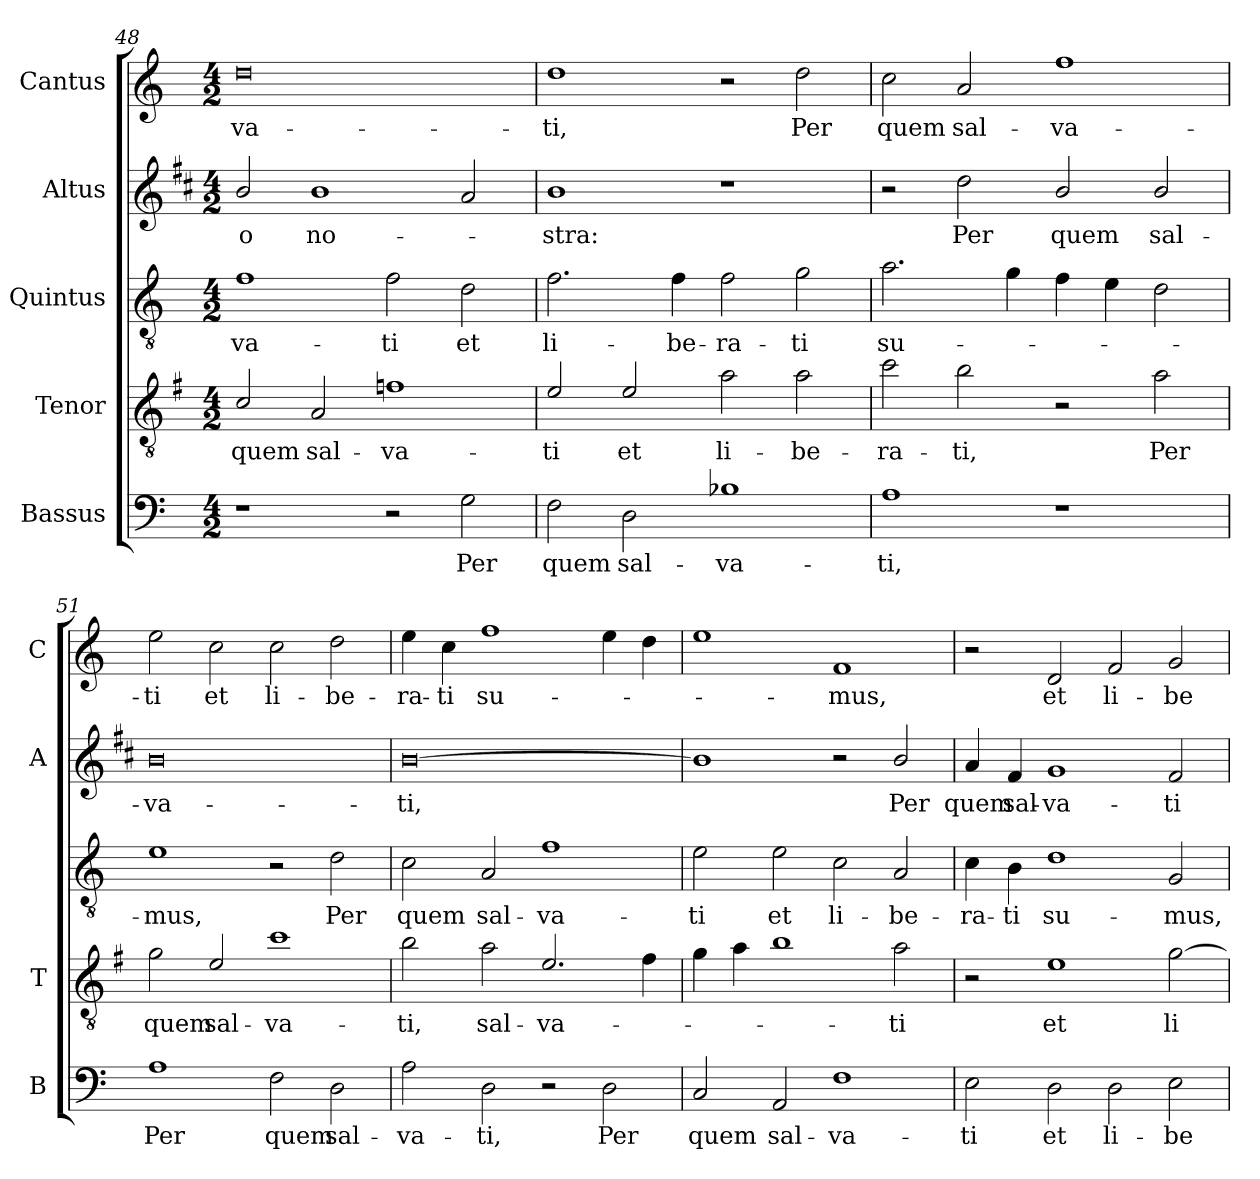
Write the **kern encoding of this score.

**kern	**text	**kern	**text	**kern	**text	**kern	**text	**kern	**text
*part5	*part5	*part4	*part4	*part3	*part3	*part2	*part2	*part1	*part1
*staff5	*staff5	*staff4	*staff4	*staff3	*staff3	*staff2	*staff2	*staff1	*staff1
*I"Bassus	*	*I"Tenor	*	*I"Quintus	*	*I"Altus	*	*I"Cantus	*
*I'B	*	*I'T	*	*	*	*I'A	*	*I'C	*
*clefF4	*	*clefGv2	*	*clefGv2	*	*clefG2	*	*clefG2	*
*	*	*ITrd4c7	*	*	*	*ITrd1c2	*	*	*
*k[]	*	*k[]	*	*k[]	*	*k[]	*	*k[]	*
*C:	*	*C:	*	*C:	*	*C:	*	*C:	*
*M4/2	*	*M4/2	*	*M4/2	*	*M4/2	*	*M4/2	*
=48	=48	=48	=48	=48	=48	=48	=48	=48	=48
!	!	!	!LO:LY:b	!	!LO:LY:b	!	!LO:LY:b	!	!LO:LY:b
1r	.	2F/	quem	1f	-va-	2a/	-o	0dd	-va-
!	!	!	!LO:LY:b	!	!	!	!LO:LY:b	!	!
.	.	2D/	sal-	.	.	1a	no-	.	.
!	!	!	!LO:LY:b	!	!LO:LY:b	!	!	!	!
2r	.	1B-X	-va-	2f\	-ti	.	.	.	.
!	!LO:LY:b	!	!	!	!LO:LY:b	!	!	!	!
2G\	Per	.	.	2d\	et	2g/	.	.	.
=49	=49	=49	=49	=49	=49	=49	=49	=49	=49
!	!LO:LY:b	!	!LO:LY:b	!	!LO:LY:b	!	!LO:LY:b	!	!LO:LY:b
2F\	quem	2A/	-ti	2.f\	li-	1a	-stra:	1dd	-ti,
!	!LO:LY:b	!	!LO:LY:b	!	!	!	!	!	!
2D\	sal-	2A/	et	.	.	.	.	.	.
!	!	!	!	!	!LO:LY:b	!	!	!	!
.	.	.	.	4f\	-be-	.	.	.	.
!	!LO:LY:b	!	!LO:LY:b	!	!LO:LY:b	!	!	!	!
1B-X	-va-	2d\	li-	2f\	-ra-	1r	.	2r	.
!	!	!	!LO:LY:b	!	!LO:LY:b	!	!	!	!LO:LY:b
.	.	2d\	-be-	2g\	-ti	.	.	2dd\	Per
=50	=50	=50	=50	=50	=50	=50	=50	=50	=50
!	!LO:LY:b	!	!LO:LY:b	!	!LO:LY:b	!	!	!	!LO:LY:b
1A	-ti,	2f\	-ra-	2.a\	su-	2r	.	2cc\	quem
!	!	!	!LO:LY:b	!	!	!	!LO:LY:b	!	!LO:LY:b
.	.	2e\	-ti,	.	.	2cc\	Per	2a/	sal-
.	.	.	.	4g\	.	.	.	.	.
!	!	!	!	!	!	!	!LO:LY:b	!	!LO:LY:b
1r	.	2r	.	4f\	.	2a/	quem	1ff	-va-
.	.	.	.	4e\	.	.	.	.	.
!	!	!	!LO:LY:b	!	!	!	!LO:LY:b	!	!
.	.	2d\	Per	2d\	.	2a/	sal-	.	.
!!LO:PB:g=z
=51	=51	=51	=51	=51	=51	=51	=51	=51	=51
!	!LO:LY:b	!	!LO:LY:b	!	!LO:LY:b	!	!LO:LY:b	!	!LO:LY:b
1A	Per	2c\	quem	1e	-mus,	0a	-va-	2ee\	-ti
!	!	!	!LO:LY:b	!	!	!	!	!	!LO:LY:b
.	.	2A/	sal-	.	.	.	.	2cc\	et
!	!LO:LY:b	!	!LO:LY:b	!	!	!	!	!	!LO:LY:b
2F\	quem	1f	-va-	2r	.	.	.	2cc\	li-
!	!LO:LY:b	!	!	!	!LO:LY:b	!	!	!	!LO:LY:b
2D\	sal-	.	.	2d\	Per	.	.	2dd\	-be-
=52	=52	=52	=52	=52	=52	=52	=52	=52	=52
!	!LO:LY:b	!	!LO:LY:b	!	!LO:LY:b	!	!LO:LY:b	!	!LO:LY:b
2A\	-va-	2e\	-ti,	2c\	quem	[0a	-ti,	4ee\	-ra-
!	!	!	!	!	!	!	!	!	!LO:LY:b
.	.	.	.	.	.	.	.	4cc\	-ti
!	!LO:LY:b	!	!LO:LY:b	!	!LO:LY:b	!	!	!	!LO:LY:b
2D\	-ti,	2d\	sal-	2A/	sal-	.	.	1ff	su-
!	!	!	!LO:LY:b	!	!LO:LY:b	!	!	!	!
2r	.	2.A/	-va-	1f	-va-	.	.	.	.
!	!LO:LY:b	!	!	!	!	!	!	!	!
2D\	Per	.	.	.	.	.	.	4ee\	.
.	.	4B\	.	.	.	.	.	4dd\	.
=53	=53	=53	=53	=53	=53	=53	=53	=53	=53
!	!LO:LY:b	!	!	!	!LO:LY:b	!	!	!	!
2C/	quem	4c\	.	2e\	-ti	1a]	.	1ee	.
.	.	4d\	.	.	.	.	.	.	.
!	!LO:LY:b	!	!	!	!LO:LY:b	!	!	!	!
2AA/	sal-	1e	.	2e\	et	.	.	.	.
!	!LO:LY:b	!	!	!	!LO:LY:b	!	!	!	!LO:LY:b
1F	-va-	.	.	2c\	li-	2r	.	1f	-mus,
!	!	!	!LO:LY:b	!	!LO:LY:b	!	!LO:LY:b	!	!
.	.	2d\	-ti	2A/	-be-	2a/	Per	.	.
=54	=54	=54	=54	=54	=54	=54	=54	=54	=54
!	!LO:LY:b	!	!	!	!LO:LY:b	!	!LO:LY:b	!	!
2E\	-ti	2r	.	4c\	-ra-	4g/	quem	2r	.
!	!	!	!	!	!LO:LY:b	!	!LO:LY:b	!	!
.	.	.	.	4B\	-ti	4e/	sal-	.	.
!	!LO:LY:b	!	!LO:LY:b	!	!LO:LY:b	!	!LO:LY:b	!	!LO:LY:b
2D\	et	1A	et	1d	su-	1f	-va-	2d/	et
!	!LO:LY:b	!	!	!	!	!	!	!	!LO:LY:b
2D\	li-	.	.	.	.	.	.	2f/	li-
!	!LO:LY:b	!	!LO:LY:b	!	!LO:LY:b	!	!LO:LY:b	!	!LO:LY:b
2E\	-be-	[2c\	li-	2G/	-mus,	2e/	-ti	2g/	-be-
=	=	=	=	=	=	=	=	=	=
*-	*-	*-	*-	*-	*-	*-	*-	*-	*-
